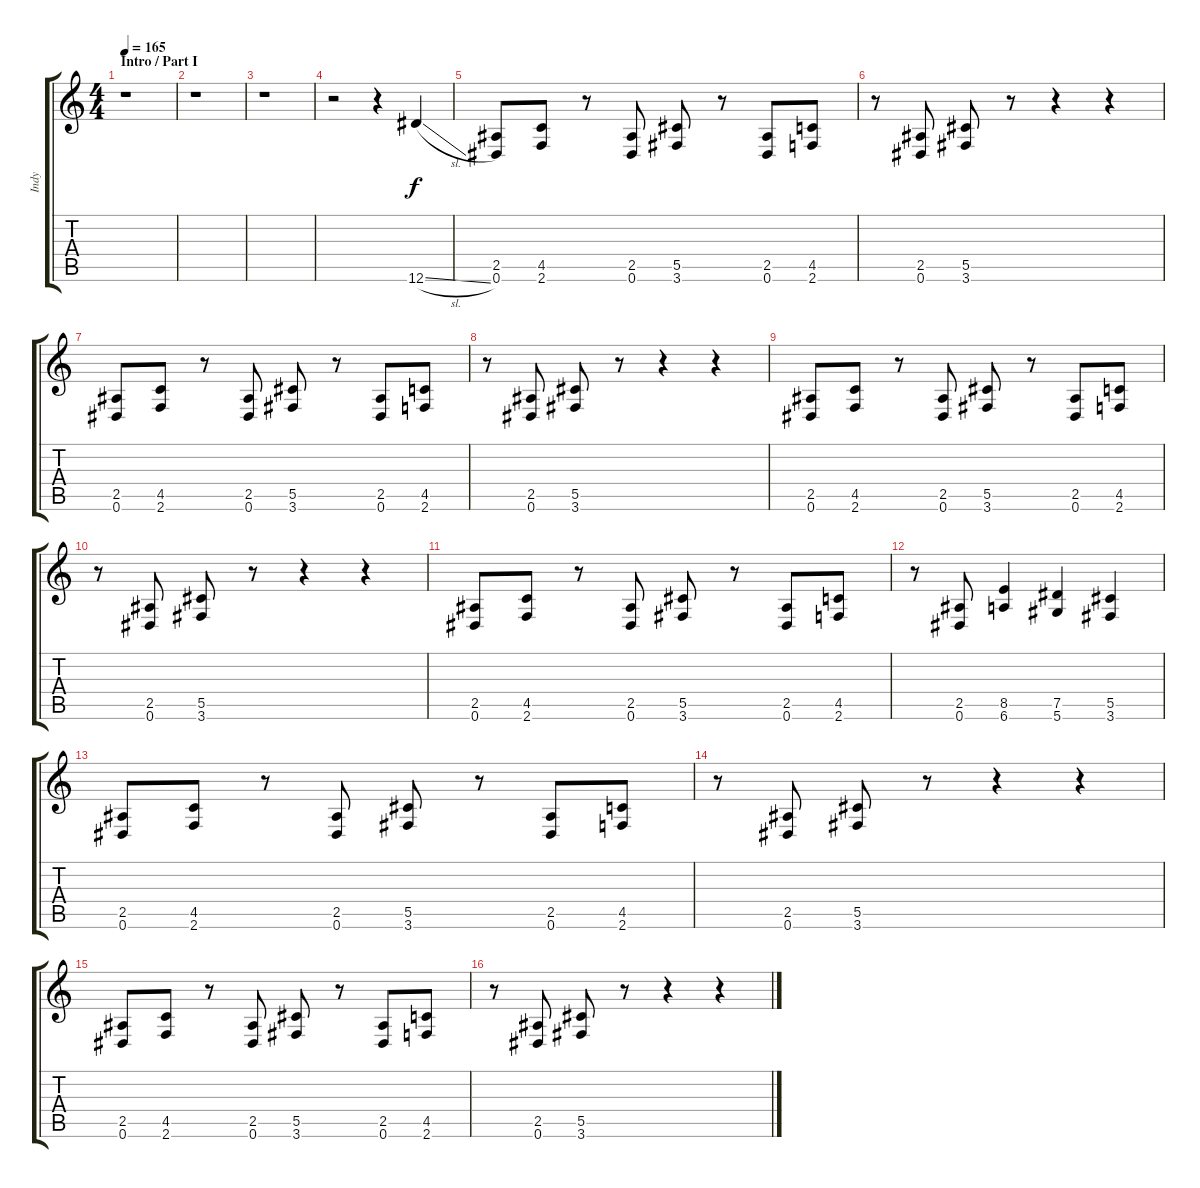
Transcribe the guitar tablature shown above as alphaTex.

\track ("Indy" "Indy") {instrument overdrivenguitar}
\staff {score tabs}
\tuning (Eb4 Bb3 Gb3 Db3 Ab2 Eb2) {hide}
\ts (4 4)
\section ("" "Intro / Part I")
\tempo 165
\clef g2
\ks c
r.1{dy f instrument overdrivenguitar} |
r.1 |
r.1 |
r.2 r.4 12.6{sl}.4 |
(2.5 0.6).8 (4.5 2.6).8 r.8 (2.5 0.6).8 (5.5 3.6).8 r.8 (2.5 0.6).8 (4.5 2.6).8 |
r.8 (2.5 0.6).8 (5.5 3.6).8 r.8 r.4 r.4 |
(2.5 0.6).8 (4.5 2.6).8 r.8 (2.5 0.6).8 (5.5 3.6).8 r.8 (2.5 0.6).8 (4.5 2.6).8 |
r.8 (2.5 0.6).8 (5.5 3.6).8 r.8 r.4 r.4 |
(2.5 0.6).8 (4.5 2.6).8 r.8 (2.5 0.6).8 (5.5 3.6).8 r.8 (2.5 0.6).8 (4.5 2.6).8 |
r.8 (2.5 0.6).8 (5.5 3.6).8 r.8 r.4 r.4 |
(2.5 0.6).8 (4.5 2.6).8 r.8 (2.5 0.6).8 (5.5 3.6).8 r.8 (2.5 0.6).8 (4.5 2.6).8 |
r.8 (2.5 0.6).8 (8.5 6.6).4 (7.5 5.6).4 (5.5 3.6).4 |
(2.5 0.6).8 (4.5 2.6).8 r.8 (2.5 0.6).8 (5.5 3.6).8 r.8 (2.5 0.6).8 (4.5 2.6).8 |
r.8 (2.5 0.6).8 (5.5 3.6).8 r.8 r.4 r.4 |
(2.5 0.6).8 (4.5 2.6).8 r.8 (2.5 0.6).8 (5.5 3.6).8 r.8 (2.5 0.6).8 (4.5 2.6).8 |
r.8 (2.5 0.6).8 (5.5 3.6).8 r.8 r.4 r.4
